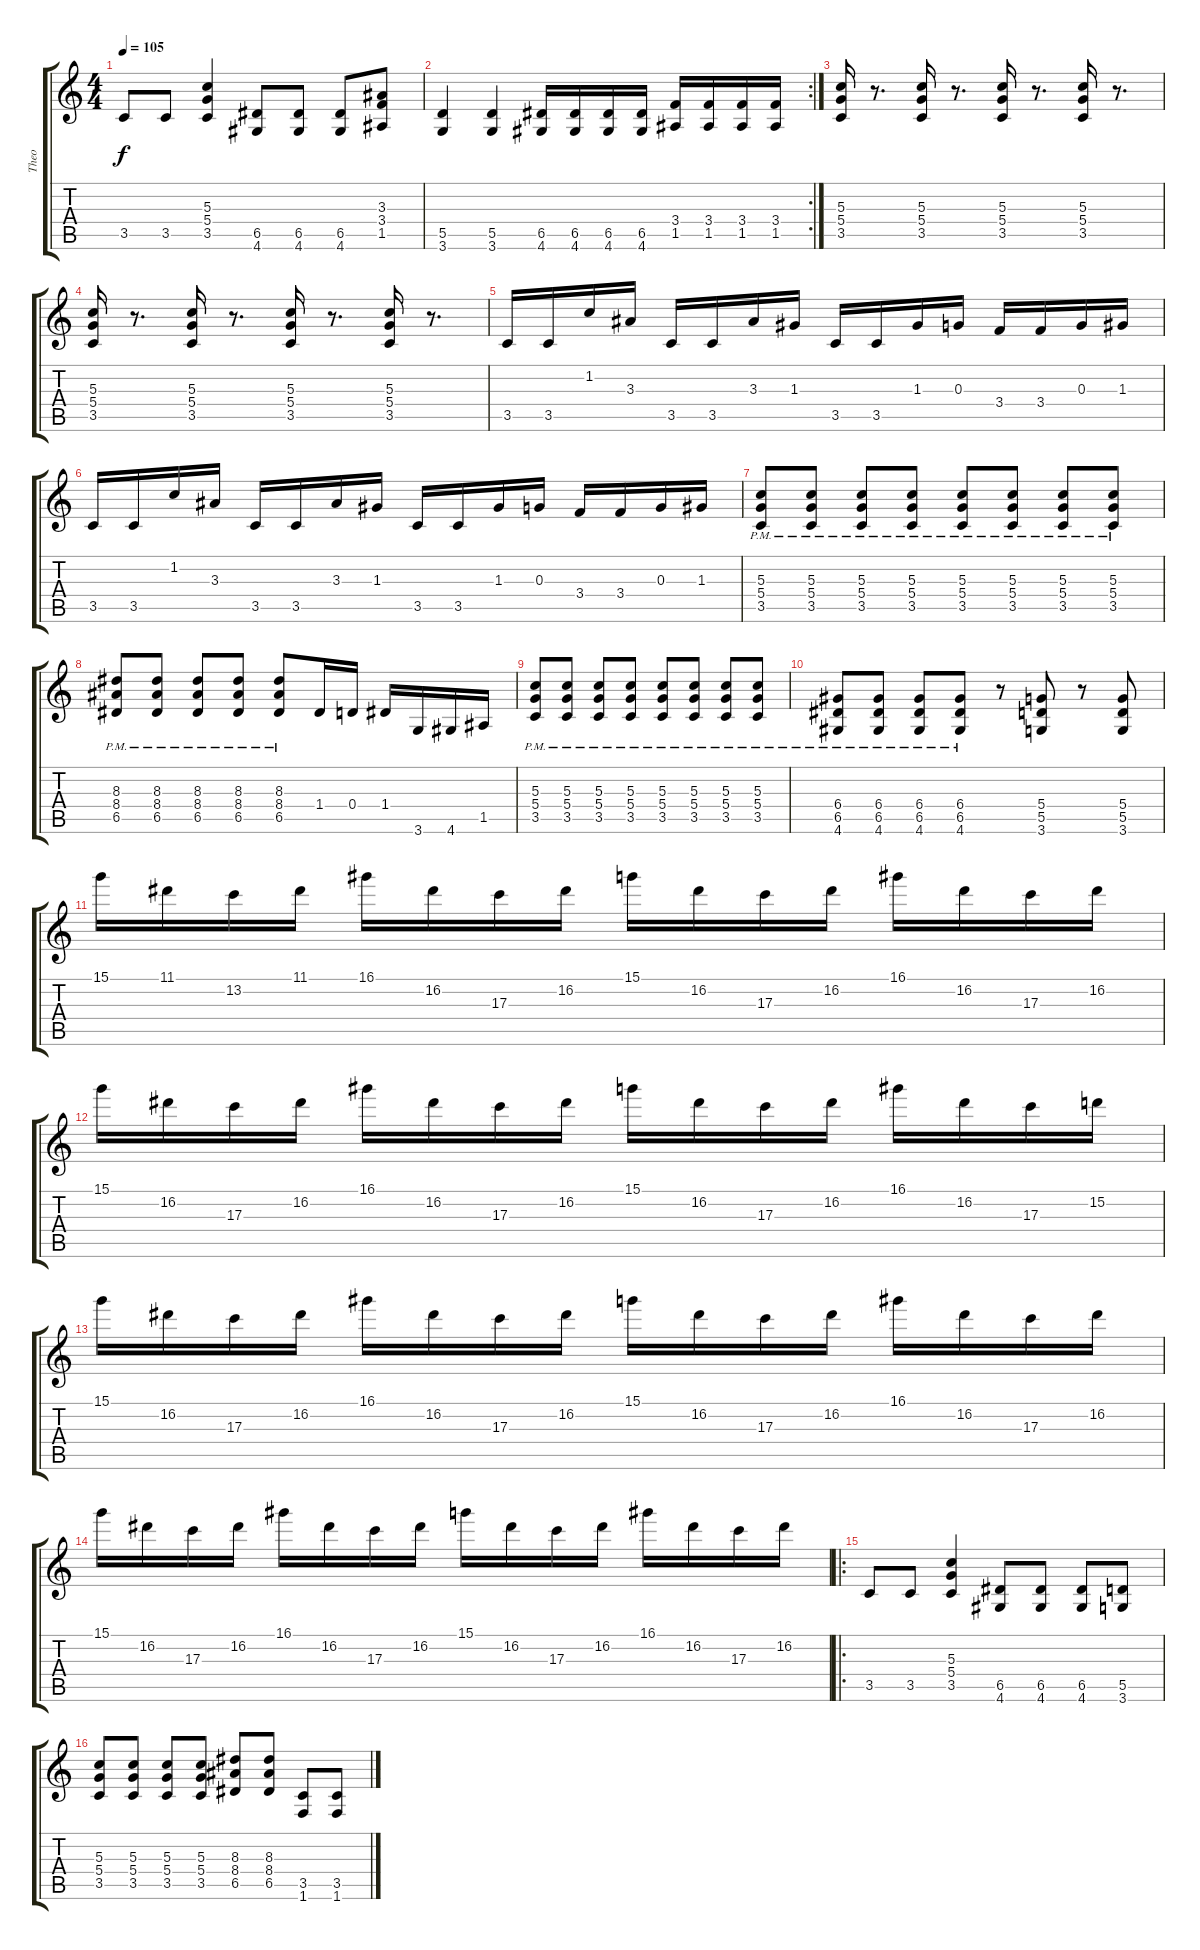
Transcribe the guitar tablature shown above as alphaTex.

\track ("Theo" "Theo") {instrument overdrivenguitar}
\staff {score tabs}
\tuning (E4 B3 G3 D3 A2 E2) {hide}
\ts (4 4)
\tempo 105
\clef g2
\ks c
3.5.8{dy f} 3.5.8 (5.3 5.4 3.5).4 (6.5 4.6).8 (6.5 4.6).8 (6.5 4.6).8 (3.3 3.4 1.5).8 |
\rc 2
(5.5 3.6).4 (5.5 3.6).4 (6.5 4.6).16 (6.5 4.6).16 (6.5 4.6).16 (6.5 4.6).16 (3.4 1.5).16 (3.4 1.5).16 (3.4 1.5).16 (3.4 1.5).16 |
(5.3 5.4 3.5).16 r.8{d} (5.3 5.4 3.5).16 r.8{d} (5.3 5.4 3.5).16 r.8{d} (5.3 5.4 3.5).16 r.8{d} |
(5.3 5.4 3.5).16 r.8{d} (5.3 5.4 3.5).16 r.8{d} (5.3 5.4 3.5).16 r.8{d} (5.3 5.4 3.5).16 r.8{d} |
3.5.16 3.5.16 1.2.16 3.3.16 3.5.16 3.5.16 3.3.16 1.3.16 3.5.16 3.5.16 1.3.16 0.3.16 3.4.16 3.4.16 0.3.16 1.3.16 |
3.5.16 3.5.16 1.2.16 3.3.16 3.5.16 3.5.16 3.3.16 1.3.16 3.5.16 3.5.16 1.3.16 0.3.16 3.4.16 3.4.16 0.3.16 1.3.16 |
(5.3 5.4 3.5{pm}).8 (5.3 5.4 3.5{pm}).8 (5.3 5.4 3.5{pm}).8 (5.3 5.4 3.5{pm}).8 (5.3 5.4 3.5{pm}).8 (5.3 5.4 3.5{pm}).8 (5.3 5.4 3.5{pm}).8 (5.3 5.4 3.5{pm}).8 |
(8.3 8.4 6.5{pm}).8 (8.3 8.4 6.5{pm}).8 (8.3 8.4 6.5{pm}).8 (8.3 8.4 6.5{pm}).8 (8.3 8.4 6.5{pm}).8 1.4.16 0.4.16 1.4.16 3.6.16 4.6.16 1.5.16 |
(5.3 5.4 3.5{pm}).8 (5.3 5.4 3.5{pm}).8 (5.3 5.4 3.5{pm}).8 (5.3 5.4 3.5{pm}).8 (5.3 5.4 3.5{pm}).8 (5.3 5.4 3.5{pm}).8 (5.3 5.4 3.5{pm}).8 (5.3 5.4 3.5{pm}).8 |
(6.4 6.5{pm} 4.6{pm}).8 (6.4 6.5{pm} 4.6{pm}).8 (6.4 6.5{pm} 4.6{pm}).8 (6.4 6.5{pm} 4.6{pm}).8 r.8 (5.4 5.5 3.6).8 r.8 (5.4 5.5 3.6).8 |
15.1.16 11.1.16 13.2.16 11.1.16 16.1.16 16.2.16 17.3.16 16.2.16 15.1.16 16.2.16 17.3.16 16.2.16 16.1.16 16.2.16 17.3.16 16.2.16 |
15.1.16 16.2.16 17.3.16 16.2.16 16.1.16 16.2.16 17.3.16 16.2.16 15.1.16 16.2.16 17.3.16 16.2.16 16.1.16 16.2.16 17.3.16 15.2.16 |
15.1.16 16.2.16 17.3.16 16.2.16 16.1.16 16.2.16 17.3.16 16.2.16 15.1.16 16.2.16 17.3.16 16.2.16 16.1.16 16.2.16 17.3.16 16.2.16 |
15.1.16 16.2.16 17.3.16 16.2.16 16.1.16 16.2.16 17.3.16 16.2.16 15.1.16 16.2.16 17.3.16 16.2.16 16.1.16 16.2.16 17.3.16 16.2.16 |
\ro
3.5.8 3.5.8 (5.3 5.4 3.5).4 (6.5 4.6).8 (6.5 4.6).8 (6.5 4.6).8 (5.5 3.6).8 |
(5.3 5.4 3.5).8 (5.3 5.4 3.5).8 (5.3 5.4 3.5).8 (5.3 5.4 3.5).8 (8.3 8.4 6.5).8 (8.3 8.4 6.5).8 (3.5 1.6).8 (3.5 1.6).8
